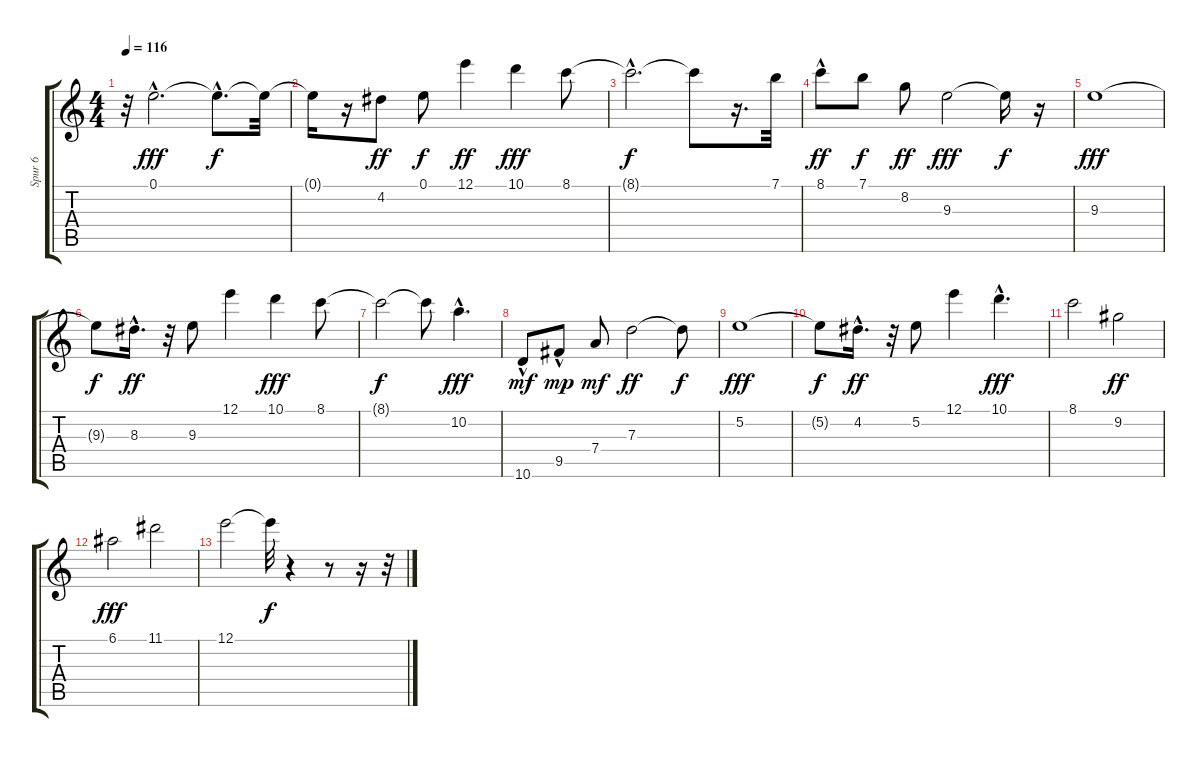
\track ("Spur 6" "Spur 6") {instrument distortionguitar}
\staff {score tabs}
\tuning (E4 B3 G3 D3 A2 E2) {hide}
\ts (4 4)
\tempo 116
\clef g2
\ks c
r.32{dy ff} 0.1{hac}.2{d dy fff} 0.1{hac t}.8{d dy f} 0.1{t}.32 |
0.1{t}.16 r.16 4.2.8{dy ff} 0.1.8{dy f} 12.1.4{dy ff} 10.1.4{dy fff} 8.1.8 |
8.1{hac t}.2{d dy f} 8.1{t}.8 r.16{d} 7.1.32 |
8.1{hac}.8{dy ff} 7.1.8{dy f} 8.2.8{dy ff} 9.3.2{dy fff} 9.3{t}.16{dy f} r.16 |
9.3.1{dy fff} |
9.3{t}.8{dy f} 8.3{hac}.16{d dy ff} r.32 9.3.8 12.1.4 10.1.4{dy fff} 8.1.8 |
8.1{t}.2{dy f} 8.1{t}.8 10.2{hac}.4{d dy fff} |
10.6{hac}.8{dy mf} 9.5{hac}.8{dy mp} 7.4.8{dy mf} 7.3.2{dy ff} 7.3{t}.8{dy f} |
5.2.1{dy fff} |
5.2{t}.8{dy f} 4.2{hac}.16{d dy ff} r.32 5.2.8 12.1.4 10.1{hac}.4{d dy fff} |
8.1.2 9.2.2{dy ff} |
6.1.2{dy fff} 11.1.2 |
12.1.2 12.1{t}.32{dy f} r.4 r.8 r.16 r.32
